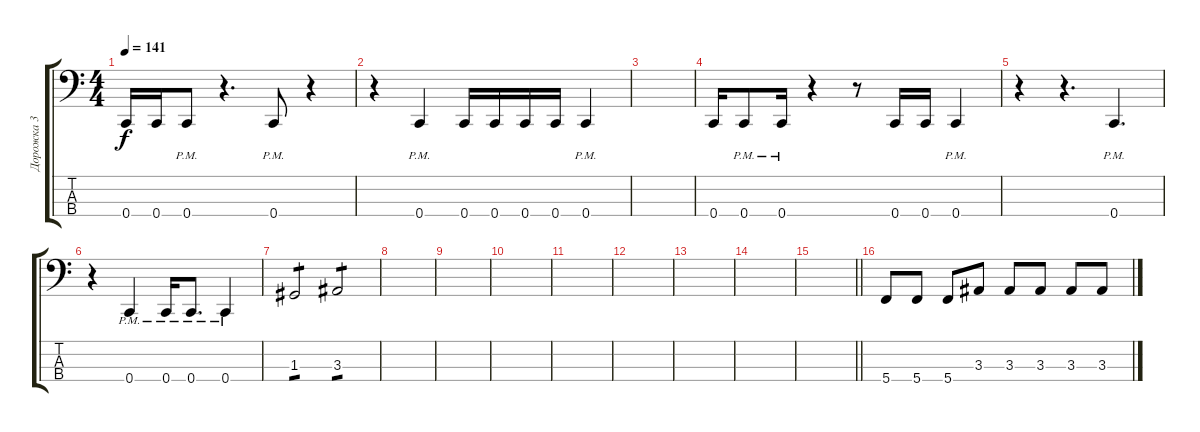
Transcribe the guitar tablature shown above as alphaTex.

\track ("Дорожка 3" "Дорожка 3") {instrument electricbassfinger}
\staff {score tabs}
\tuning (F2 C2 G1 C1) {hide}
\ts (4 4)
\tempo 141
\clef f4
\ks c
0.4.16{dy f} 0.4.16 0.4{pm}.8 r.4{d} 0.4{pm}.8 r.4 |
r.4 0.4{pm}.4 0.4.16 0.4.16 0.4.16 0.4.16 0.4{pm}.4 |
|
0.4.16 0.4{pm}.8 0.4{pm}.16 r.4 r.8 0.4.16 0.4.16 0.4{pm}.4 |
r.4 r.4{d} 0.4{pm}.4{d} |
r.4 0.4{pm}.4 0.4{pm}.16 0.4{pm}.8{d} 0.4{pm}.4 |
1.3.2{tp 1} 3.3.2{tp 1} |
|
|
|
|
|
|
|
\barLineRight lightlight
|
5.4.8 5.4.8 5.4.8 3.3.8 3.3.8 3.3.8 3.3.8 3.3.8
